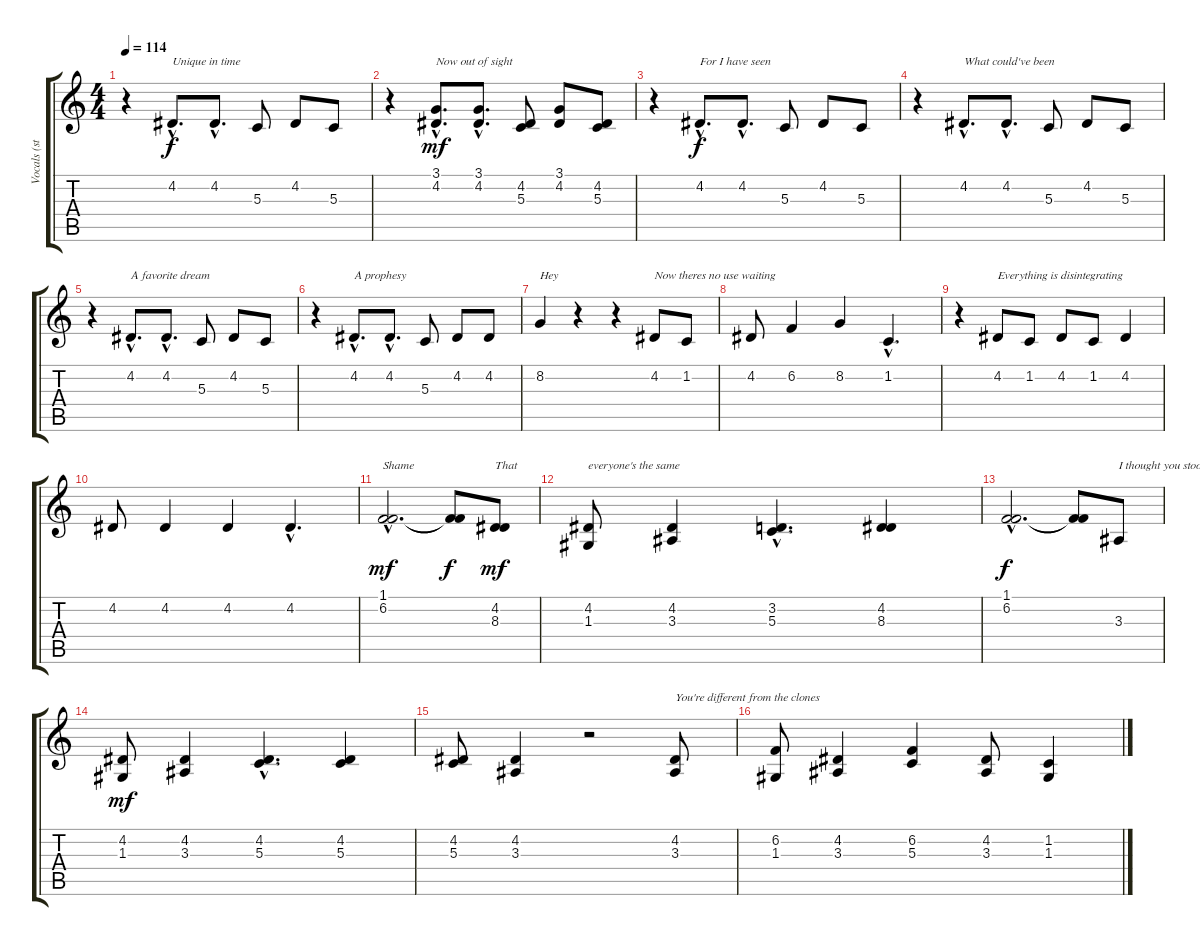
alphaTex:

\track ("Vocals (standard)" "Vocals (st") {instrument bassoon}
\staff {score tabs}
\tuning (E4 B3 G3 D3 A2 E2) {hide}
\ts (4 4)
\tempo 114
\clef g2
\ks c
r.4{dy f} 4.2{hac}.8{d txt "Unique in time"} 4.2{hac}.8{d} 5.3.8 4.2.8 5.3.8 |
r.4 (3.1{hac} 4.2{hac}).8{d txt "Now out of sight" dy mf} (3.1{hac} 4.2{hac}).8{d} (4.2 5.3).8 (3.1 4.2).8 (4.2 5.3).8 |
r.4 4.2{hac}.8{d txt "For I have seen" dy f} 4.2{hac}.8{d} 5.3.8 4.2.8 5.3.8 |
r.4 4.2{hac}.8{d txt "What could've been"} 4.2{hac}.8{d} 5.3.8 4.2.8 5.3.8 |
r.4 4.2{hac}.8{d txt "A favorite dream"} 4.2{hac}.8{d} 5.3.8 4.2.8 5.3.8 |
r.4 4.2{hac}.8{d txt "A prophesy"} 4.2{hac}.8{d} 5.3.8 4.2.8 4.2.8 |
8.2.4{txt "Hey"} r.4 r.4 4.2.8{txt "Now theres no use waiting"} 1.2.8 |
4.2.8 6.2.4 8.2.4 1.2{hac}.4{d} |
r.4 4.2.8{txt "Everything is disintegrating"} 1.2.8 4.2.8 1.2.8 4.2.4 |
4.2.8 4.2.4 4.2.4 4.2{hac}.4{d} |
(1.1{hac} 6.2{hac}).2{d txt "Shame" dy mf} (1.1{t} 6.2{t}).8{dy f} (4.2 8.3).8{txt "That" dy mf} |
(4.2 1.3).8{txt "everyone's the same"} (4.2 3.3).4 (3.2{hac} 5.3{hac}).4{d} (4.2 8.3).4 |
(1.1{hac} 6.2{hac}).2{d dy f} (1.1{t} 6.2{t}).8 3.3.8{txt "I thought you stood alone"} |
(4.2 1.3).8{dy mf} (4.2 3.3).4 (4.2{hac} 5.3{hac}).4{d} (4.2 5.3).4 |
(4.2 5.3).8 (4.2 3.3).4 r.2 (4.2 3.3).8{txt "You're different from the clones"} |
(6.2 1.3).8 (4.2 3.3).4 (6.2 5.3).4 (4.2 3.3).8 (1.2 1.3).4
